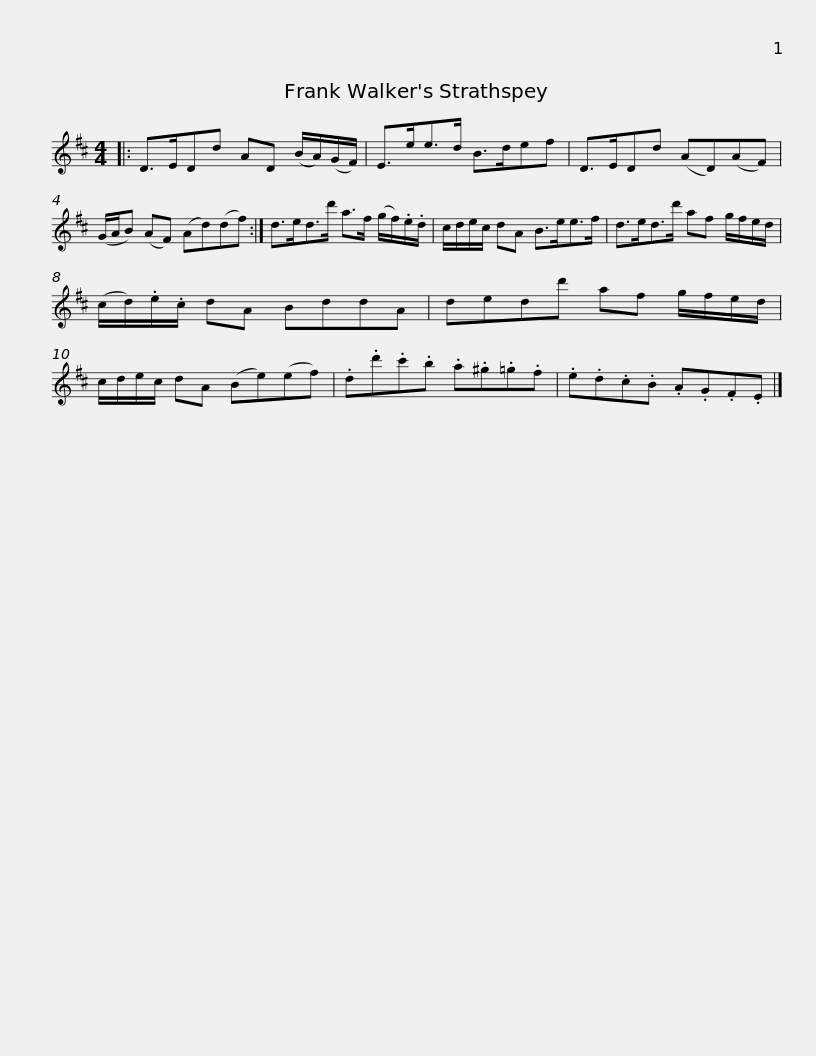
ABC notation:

X:1
L:1/8
M:4/4
I:linebreak $
K:D
V:1 treble
V:1
|: D>EDd AD (B/A/)(G/F/) | E>ee>d B>def | D>EDd (AD)(AF) | (G/A/B) (AF) (Ad)(df) :|$ d>ed>d' a>f (g/f/).e/.d/ | %5
 c/d/e/c/ dA B>ee>f | d>ed>d' af g/f/e/d/ | (c/d/).e/.c/ dA BddA |$ dedd' af g/f/e/d/ | c/d/e/c/ dA (Be)(ef) | %10
 .d.d'.c'.b .a.^g.=g.f | .e.d.c.B .A.G.F.E |] %12
